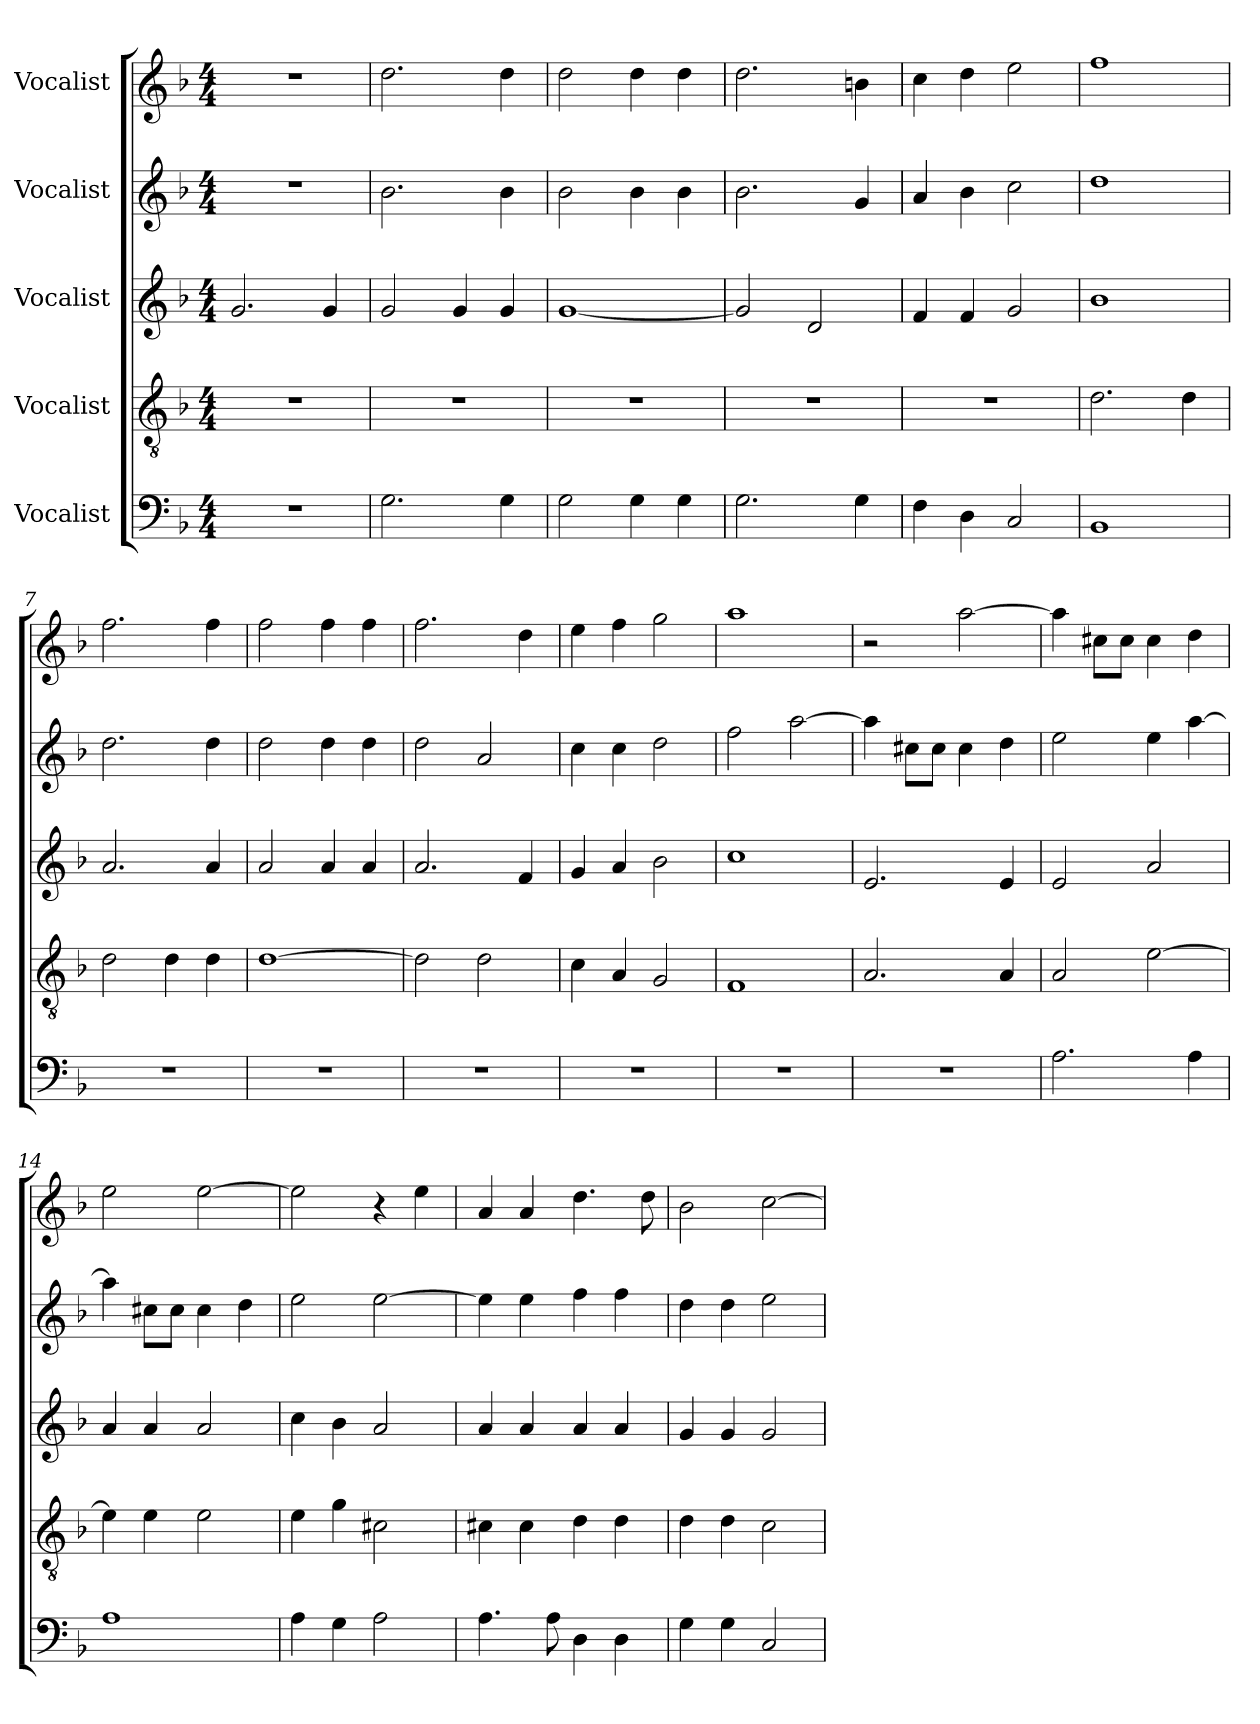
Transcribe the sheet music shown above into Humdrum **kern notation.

**kern	**kern	**kern	**kern	**kern
*part5	*part4	*part3	*part2	*part1
*staff5	*staff4	*staff3	*staff2	*staff1
*I"Vocalist	*I"Vocalist	*I"Vocalist	*I"Vocalist	*I"Vocalist
*clefF4	*clefGv2	*clefG2	*clefG2	*clefG2
*k[b-]	*k[b-]	*k[b-]	*k[b-]	*k[b-]
*M4/4	*M4/4	*M4/4	*M4/4	*M4/4
*MM120	*MM120	*MM120	*MM120	*MM120
=1	=1	=1	=1	=1
1r	1r	2.g/	1r	1r
.	.	4g/	.	.
=2	=2	=2	=2	=2
2.G\	1r	2g/	2.b-\	2.dd\
.	.	4g/	.	.
4G\	.	4g/	4b-\	4dd\
=3	=3	=3	=3	=3
2G\	1r	[1g	2b-\	2dd\
4G\	.	.	4b-\	4dd\
4G\	.	.	4b-\	4dd\
=4	=4	=4	=4	=4
2.G\	1r	2g/]	2.b-\	2.dd\
.	.	2d/	.	.
4G\	.	.	4g/	4bn\
=5	=5	=5	=5	=5
4F\	1r	4f/	4a/	4cc\
4D\	.	4f/	4b-\	4dd\
2C/	.	2g/	2cc\	2ee\
=6	=6	=6	=6	=6
1BB-	2.d\	1b-	1dd	1ff
.	4d\	.	.	.
=7	=7	=7	=7	=7
1r	2d\	2.a/	2.dd\	2.ff\
.	4d\	.	.	.
.	4d\	4a/	4dd\	4ff\
=8	=8	=8	=8	=8
1r	[1d	2a/	2dd\	2ff\
.	.	4a/	4dd\	4ff\
.	.	4a/	4dd\	4ff\
=9	=9	=9	=9	=9
1r	2d\]	2.a/	2dd\	2.ff\
.	2d\	.	2a/	.
.	.	4f/	.	4dd\
=10	=10	=10	=10	=10
1r	4c\	4g/	4cc\	4ee\
.	4A/	4a/	4cc\	4ff\
.	2G/	2b-\	2dd\	2gg\
=11	=11	=11	=11	=11
1r	1F	1cc	2ff\	1aa
.	.	.	[2aa\	.
=12	=12	=12	=12	=12
1r	2.A/	2.e/	4aa\]	2r
.	.	.	8cc#X\L	.
.	.	.	8cc#\J	.
.	.	.	4cc#\	[2aa\
.	4A/	4e/	4dd\	.
=13	=13	=13	=13	=13
2.A\	2A/	2e/	2ee\	4aa\]
.	.	.	.	8cc#X\L
.	.	.	.	8cc#\J
.	[2e\	2a/	4ee\	4cc#\
4A\	.	.	[4aa\	4dd\
=14	=14	=14	=14	=14
1A	4e\]	4a/	4aa\]	2ee\
.	4e\	4a/	8cc#X\L	.
.	.	.	8cc#\J	.
.	2e\	2a/	4cc#\	[2ee\
.	.	.	4dd\	.
=15	=15	=15	=15	=15
4A\	4e\	4cc\	2ee\	2ee\]
4G\	4g\	4b-\	.	.
2A\	2c#X\	2a/	[2ee\	4r
.	.	.	.	4ee\
=16	=16	=16	=16	=16
4.A\	4c#X\	4a/	4ee\]	4a/
.	4c#\	4a/	4ee\	4a/
8A\	.	.	.	.
4D\	4d\	4a/	4ff\	4.dd\
4D\	4d\	4a/	4ff\	.
.	.	.	.	8dd\
=17	=17	=17	=17	=17
4G\	4d\	4g/	4dd\	2b-\
4G\	4d\	4g/	4dd\	.
2C/	2c\	2g/	2ee\	[2cc\
=	=	=	=	=
*-	*-	*-	*-	*-
